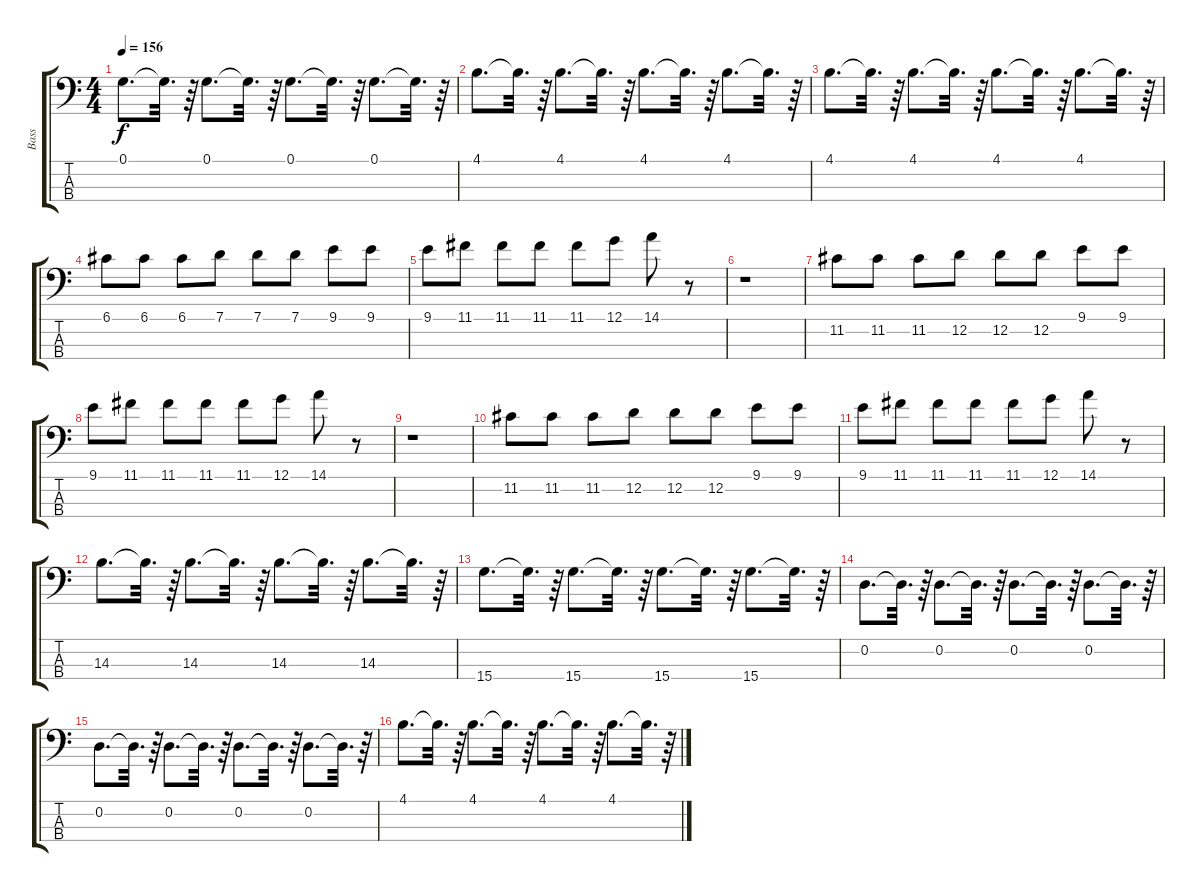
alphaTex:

\track ("Bass" "Bass") {instrument electricbasspick}
\staff {score tabs}
\tuning (G2 D2 A1 E1) {hide}
\ts (4 4)
\tempo 156
\clef f4
\ks c
0.1.8{d dy f} 0.1{t}.32{d} r.64 0.1.8{d} 0.1{t}.32{d} r.64 0.1.8{d} 0.1{t}.32{d} r.64 0.1.8{d} 0.1{t}.32{d} r.64 |
4.1.8{d} 4.1{t}.32{d} r.64 4.1.8{d} 4.1{t}.32{d} r.64 4.1.8{d} 4.1{t}.32{d} r.64 4.1.8{d} 4.1{t}.32{d} r.64 |
4.1.8{d} 4.1{t}.32{d} r.64 4.1.8{d} 4.1{t}.32{d} r.64 4.1.8{d} 4.1{t}.32{d} r.64 4.1.8{d} 4.1{t}.32{d} r.64 |
6.1.8 6.1.8 6.1.8 7.1.8 7.1.8 7.1.8 9.1.8 9.1.8 |
9.1.8 11.1.8 11.1.8 11.1.8 11.1.8 12.1.8 14.1.8 r.8 |
r.1 |
11.2.8 11.2.8 11.2.8 12.2.8 12.2.8 12.2.8 9.1.8 9.1.8 |
9.1.8 11.1.8 11.1.8 11.1.8 11.1.8 12.1.8 14.1.8 r.8 |
r.1 |
11.2.8 11.2.8 11.2.8 12.2.8 12.2.8 12.2.8 9.1.8 9.1.8 |
9.1.8 11.1.8 11.1.8 11.1.8 11.1.8 12.1.8 14.1.8 r.8 |
14.3.8{d} 14.3{t}.32{d} r.64 14.3.8{d} 14.3{t}.32{d} r.64 14.3.8{d} 14.3{t}.32{d} r.64 14.3.8{d} 14.3{t}.32{d} r.64 |
15.4.8{d} 15.4{t}.32{d} r.64 15.4.8{d} 15.4{t}.32{d} r.64 15.4.8{d} 15.4{t}.32{d} r.64 15.4.8{d} 15.4{t}.32{d} r.64 |
0.2.8{d} 0.2{t}.32{d} r.64 0.2.8{d} 0.2{t}.32{d} r.64 0.2.8{d} 0.2{t}.32{d} r.64 0.2.8{d} 0.2{t}.32{d} r.64 |
0.2.8{d} 0.2{t}.32{d} r.64 0.2.8{d} 0.2{t}.32{d} r.64 0.2.8{d} 0.2{t}.32{d} r.64 0.2.8{d} 0.2{t}.32{d} r.64 |
4.1.8{d} 4.1{t}.32{d} r.64 4.1.8{d} 4.1{t}.32{d} r.64 4.1.8{d} 4.1{t}.32{d} r.64 4.1.8{d} 4.1{t}.32{d} r.64
